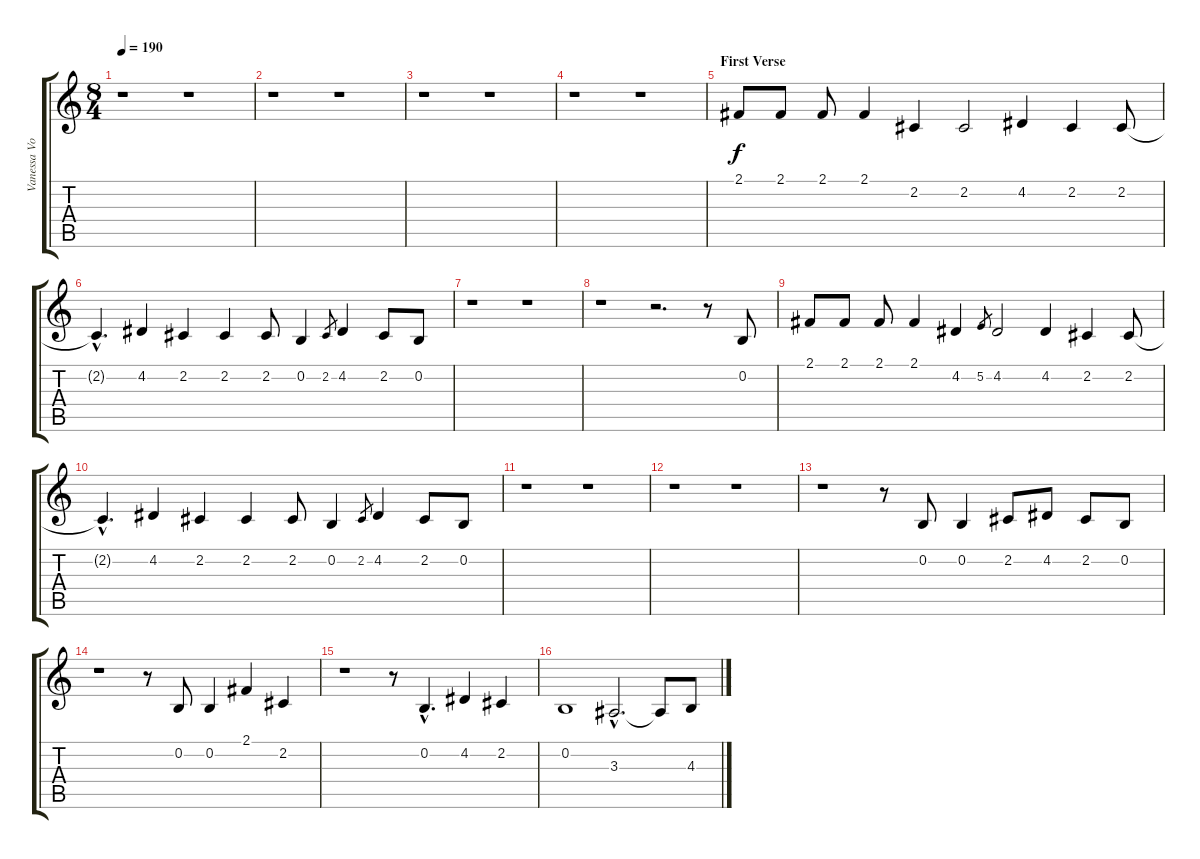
\track ("Vanessa Vocals" "Vanessa Vo") {instrument clarinet}
\staff {score tabs}
\tuning (E4 B3 G3 D3 A2 E2) {hide}
\ts (8 4)
\tempo 190
\clef g2
\ks c
r.1{dy f instrument clarinet} r.1 |
r.1 r.1 |
r.1 r.1 |
r.1 r.1 |
\section ("" "First Verse")
2.1.8 2.1.8 2.1.8 2.1.4 2.2.4 2.2.2 4.2.4 2.2.4 2.2.8 |
2.2{hac t}.4{d} 4.2.4 2.2.4 2.2.4 2.2.8 0.2.4 2.2.8{gr} 4.2.4 2.2.8 0.2.8 |
r.1 r.1 |
r.1 r.2{d} r.8 0.2.8 |
2.1.8 2.1.8 2.1.8 2.1.4 4.2.4 5.2.8{gr} 4.2.2 4.2.4 2.2.4 2.2.8 |
2.2{hac t}.4{d} 4.2.4 2.2.4 2.2.4 2.2.8 0.2.4 2.2.8{gr} 4.2.4 2.2.8 0.2.8 |
r.1 r.1 |
r.1 r.1 |
r.1 r.8 0.2.8 0.2.4 2.2.8 4.2.8 2.2.8 0.2.8 |
r.1 r.8 0.2.8 0.2.4 2.1.4 2.2.4 |
r.1 r.8 0.2{hac}.4{d} 4.2.4 2.2.4 |
0.2.1 3.3{hac}.2{d} 3.3{t}.8 4.3.8
